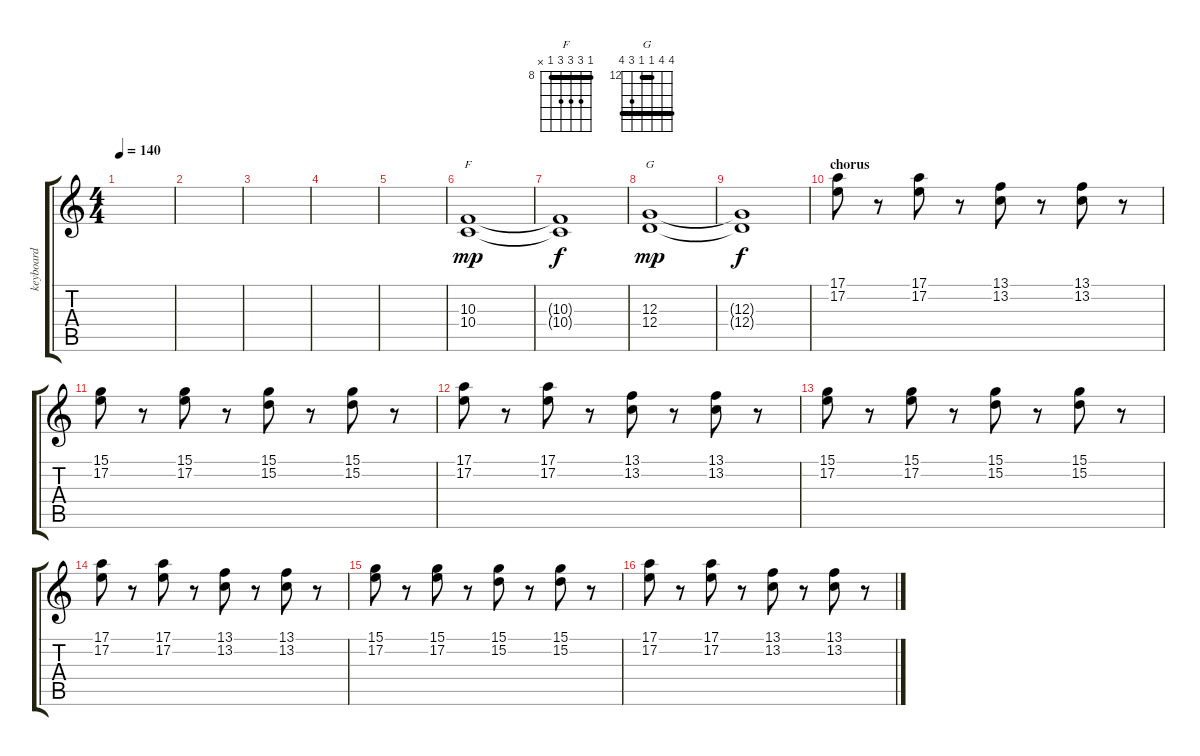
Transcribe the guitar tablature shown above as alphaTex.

\track ("keyboard" "keyboard") {instrument synthstrings2}
\staff {score tabs}
\tuning (E4 B3 G3 D3 A2 E2) {hide}
\chord ("F" 8 10 10 10 8 x) {firstfret 8 barre 8}
\chord ("G" 15 15 12 12 14 15) {firstfret 12 barre (12 15)}
\ts (4 4)
\tempo 140
\clef g2
\ks c
|
|
|
|
|
(10.3 10.4).1{ch "F" dy mp} |
(10.3{t} 10.4{t}).1{dy f} |
(12.3 12.4).1{ch "G" dy mp} |
(12.3{t} 12.4{t}).1{dy f} |
\section ("" "chorus")
(17.1 17.2).8 r.8 (17.1 17.2).8 r.8 (13.1 13.2).8 r.8 (13.1 13.2).8 r.8 |
(15.1 17.2).8 r.8 (15.1 17.2).8 r.8 (15.1 15.2).8 r.8 (15.1 15.2).8 r.8 |
(17.1 17.2).8 r.8 (17.1 17.2).8 r.8 (13.1 13.2).8 r.8 (13.1 13.2).8 r.8 |
(15.1 17.2).8 r.8 (15.1 17.2).8 r.8 (15.1 15.2).8 r.8 (15.1 15.2).8 r.8 |
(17.1 17.2).8 r.8 (17.1 17.2).8 r.8 (13.1 13.2).8 r.8 (13.1 13.2).8 r.8 |
(15.1 17.2).8 r.8 (15.1 17.2).8 r.8 (15.1 15.2).8 r.8 (15.1 15.2).8 r.8 |
(17.1 17.2).8 r.8 (17.1 17.2).8 r.8 (13.1 13.2).8 r.8 (13.1 13.2).8 r.8
